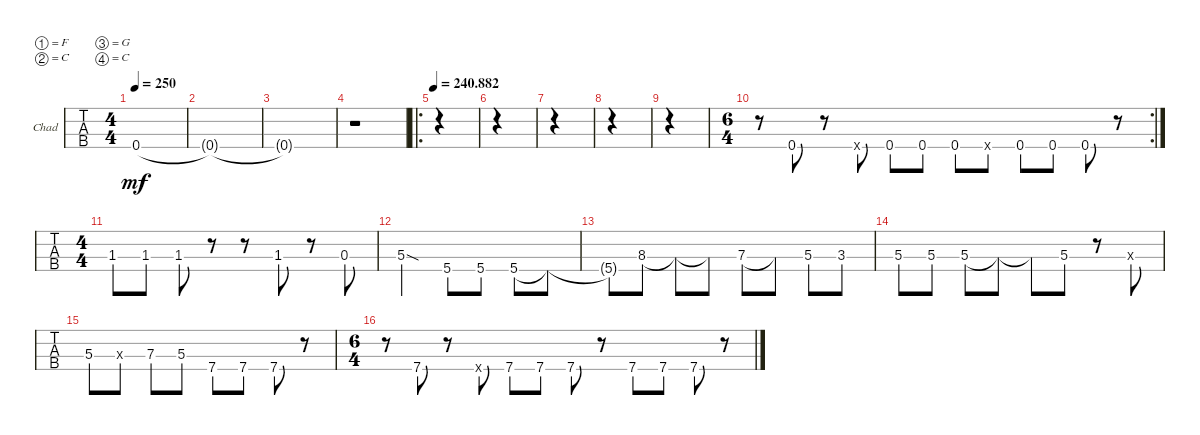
\bracketExtendMode groupsimilarinstruments
\firstSystemTrackNameOrientation horizontal
\otherSystemsTrackNameOrientation horizontal
\track ("Doctor Lagorno" "Chad") {instrument electricbassfinger}
\staff {tabs}
\tuning (F2 C2 G1 C1)
\ts (4 4)
\tempo 250
\clef f4
\ks c
0.4.1{dy mf} |
0.4{t}.1 |
0.4{t}.1 |
r.1 |
\ro
\tempo
240.882 |
|
|
|
|
\rc 2
\ts (6 4)
r.8 0.4.8 r.8 0.4{x}.8 0.4.8 0.4.8 0.4.8 0.4{x}.8 0.4.8 0.4.8 0.4.8 r.8 |
\ts (4 4)
1.3.8 1.3.8 1.3.8 r.8 r.8 1.3.8 r.8 0.3.8 |
5.3{sod}.2 5.4.8 5.4.8 5.4.8 5.4{t}.8 |
5.4{t}.8 8.3{ac}.8 8.3{t}.8 8.3{t}.8 7.3{ac}.8 7.3{t}.8 5.3.8 3.3.8 |
5.3.8 5.3.8 5.3.8 5.3{t}.8 5.3{t}.8 5.3.8 r.8 0.3{x}.8 |
5.3.8 0.3{x}.8 7.3.8 5.3.8 7.4.8 7.4.8 7.4.8 r.8 |
\ts (6 4)
r.8 7.4.8 r.8 0.4{x}.8 7.4.8 7.4.8 7.4.8 r.8 7.4.8 7.4.8 7.4.8 r.8
